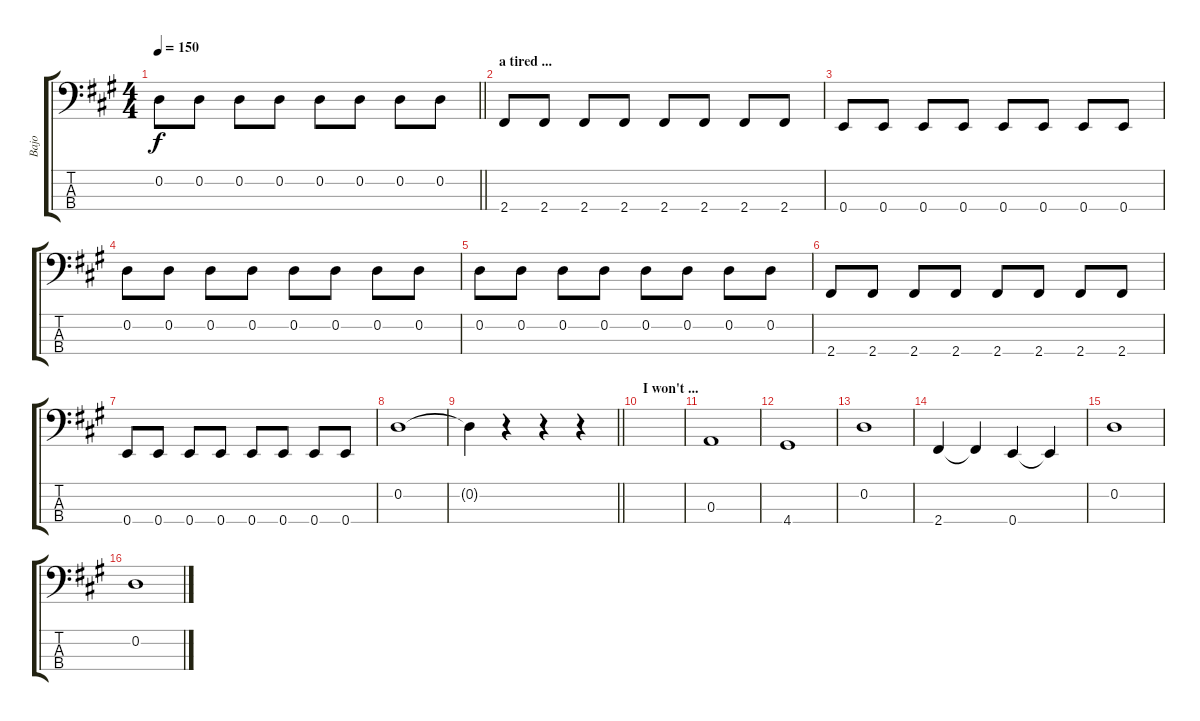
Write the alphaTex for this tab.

\track ("Bajo" "Bajo") {instrument electricbassfinger}
\staff {score tabs}
\tuning (G2 D2 A1 E1) {hide}
\ts (4 4)
\tempo 150
\clef f4
\barLineRight lightlight
\ks a
0.2.8{dy f} 0.2.8 0.2.8 0.2.8 0.2.8 0.2.8 0.2.8 0.2.8 |
\section ("" "a tired ...")
2.4.8 2.4.8 2.4.8 2.4.8 2.4.8 2.4.8 2.4.8 2.4.8 |
0.4.8 0.4.8 0.4.8 0.4.8 0.4.8 0.4.8 0.4.8 0.4.8 |
0.2.8 0.2.8 0.2.8 0.2.8 0.2.8 0.2.8 0.2.8 0.2.8 |
0.2.8 0.2.8 0.2.8 0.2.8 0.2.8 0.2.8 0.2.8 0.2.8 |
2.4.8 2.4.8 2.4.8 2.4.8 2.4.8 2.4.8 2.4.8 2.4.8 |
0.4.8 0.4.8 0.4.8 0.4.8 0.4.8 0.4.8 0.4.8 0.4.8 |
0.2.1 |
\barLineRight lightlight
0.2{t}.4 r.4 r.4 r.4 |
\section ("" "I won't ...")
|
0.3.1 |
4.4.1 |
0.2.1 |
2.4.4 2.4{t}.4 0.4.4 0.4{t}.4 |
0.2.1 |
0.2.1
